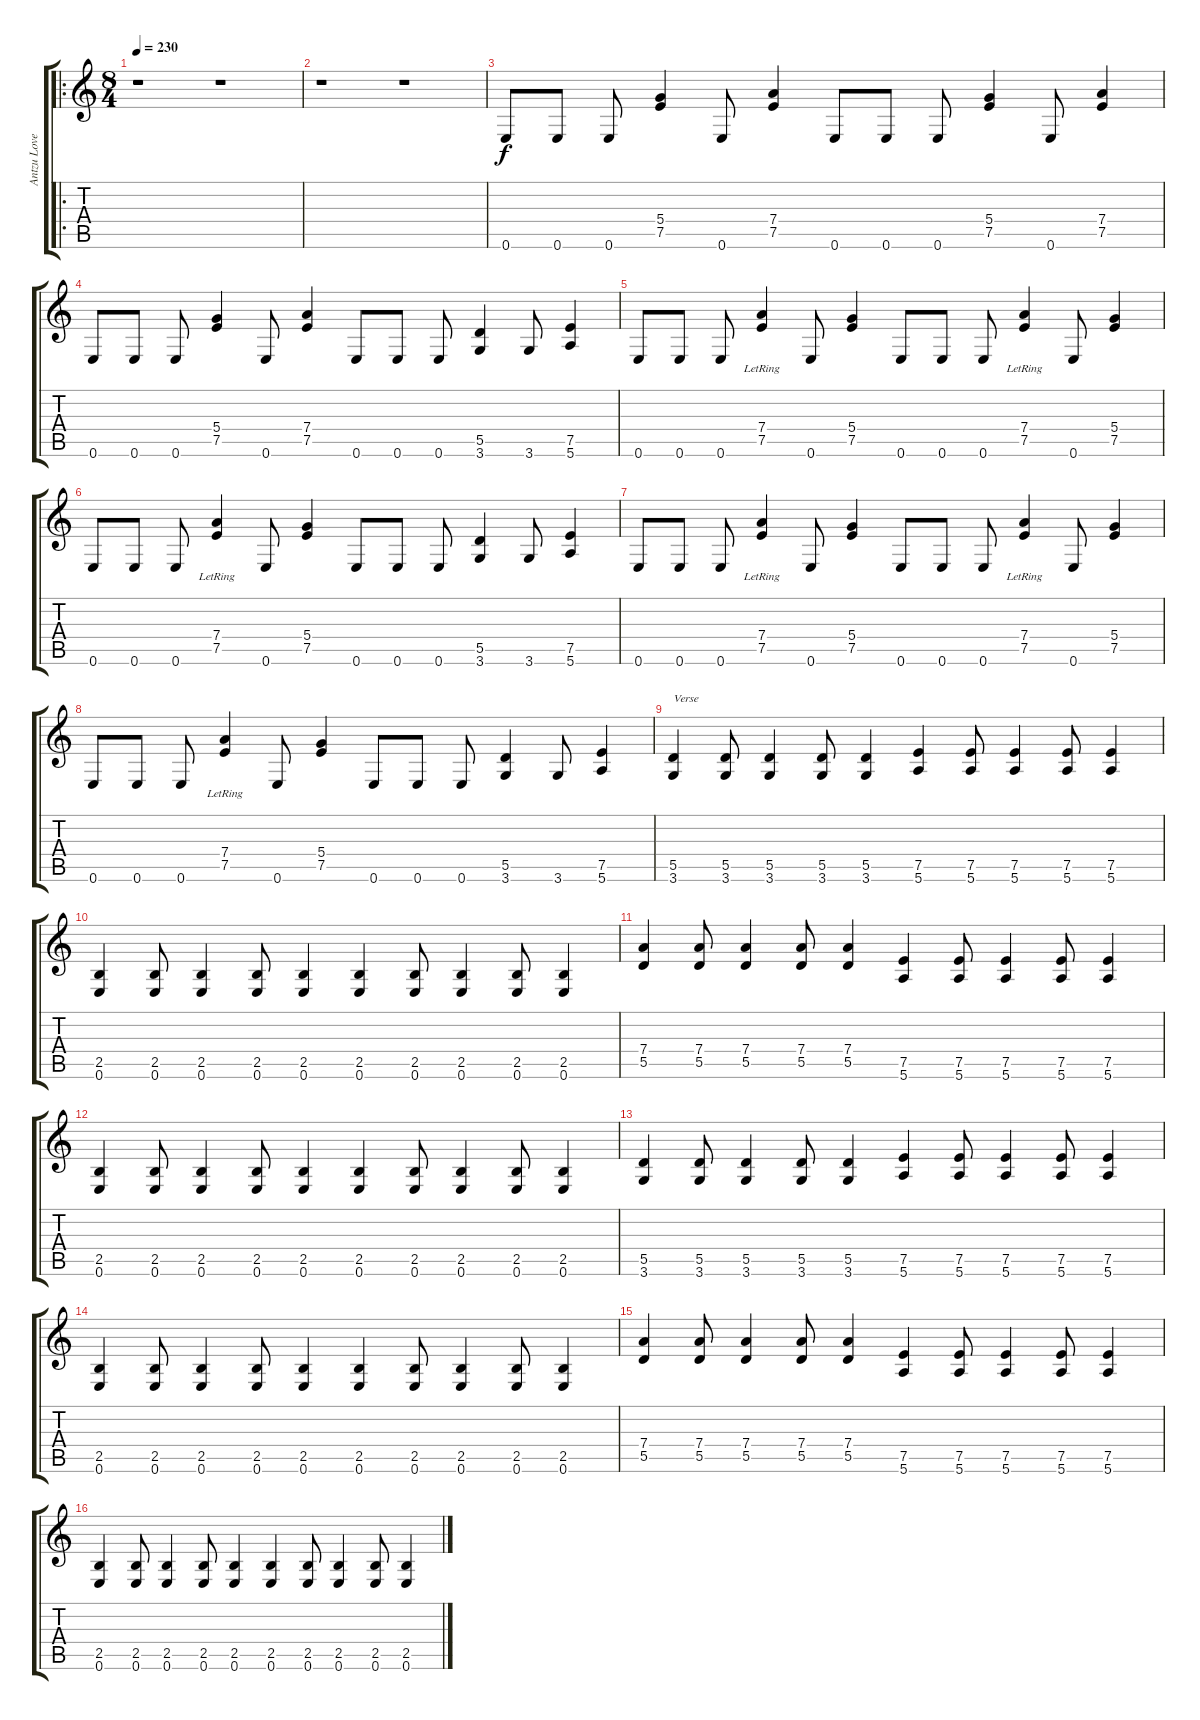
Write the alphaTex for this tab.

\track ("Antzu Lover" "Antzu Love") {instrument overdrivenguitar}
\staff {score tabs}
\tuning (E4 B3 G3 D3 A2 E2) {hide}
\ro
\ts (8 4)
\tempo 230
\clef g2
\ks c
r.1{dy f instrument overdrivenguitar} r.1 |
r.1 r.1 |
0.6.8 0.6.8 0.6.8 (5.4 7.5).4 0.6.8 (7.4 7.5).4 0.6.8 0.6.8 0.6.8 (5.4 7.5).4 0.6.8 (7.4 7.5).4 |
0.6.8 0.6.8 0.6.8 (5.4 7.5).4 0.6.8 (7.4 7.5).4 0.6.8 0.6.8 0.6.8 (5.5 3.6).4 3.6.8 (7.5 5.6).4 |
0.6.8 0.6.8 0.6.8 (7.4{lr} 7.5).4 0.6.8 (5.4 7.5).4 0.6.8 0.6.8 0.6.8 (7.4{lr} 7.5).4 0.6.8 (5.4 7.5).4 |
0.6.8 0.6.8 0.6.8 (7.4{lr} 7.5).4 0.6.8 (5.4 7.5).4 0.6.8 0.6.8 0.6.8 (5.5 3.6).4 3.6.8 (7.5 5.6).4 |
0.6.8 0.6.8 0.6.8 (7.4{lr} 7.5).4 0.6.8 (5.4 7.5).4 0.6.8 0.6.8 0.6.8 (7.4{lr} 7.5).4 0.6.8 (5.4 7.5).4 |
0.6.8 0.6.8 0.6.8 (7.4{lr} 7.5).4 0.6.8 (5.4 7.5).4 0.6.8 0.6.8 0.6.8 (5.5 3.6).4 3.6.8 (7.5 5.6).4 |
(5.5 3.6).4{txt "Verse"} (5.5 3.6).8 (5.5 3.6).4 (5.5 3.6).8 (5.5 3.6).4 (7.5 5.6).4 (7.5 5.6).8 (7.5 5.6).4 (7.5 5.6).8 (7.5 5.6).4 |
(2.5 0.6).4 (2.5 0.6).8 (2.5 0.6).4 (2.5 0.6).8 (2.5 0.6).4 (2.5 0.6).4 (2.5 0.6).8 (2.5 0.6).4 (2.5 0.6).8 (2.5 0.6).4 |
(7.4 5.5).4 (7.4 5.5).8 (7.4 5.5).4 (7.4 5.5).8 (7.4 5.5).4 (7.5 5.6).4 (7.5 5.6).8 (7.5 5.6).4 (7.5 5.6).8 (7.5 5.6).4 |
(2.5 0.6).4 (2.5 0.6).8 (2.5 0.6).4 (2.5 0.6).8 (2.5 0.6).4 (2.5 0.6).4 (2.5 0.6).8 (2.5 0.6).4 (2.5 0.6).8 (2.5 0.6).4 |
(5.5 3.6).4 (5.5 3.6).8 (5.5 3.6).4 (5.5 3.6).8 (5.5 3.6).4 (7.5 5.6).4 (7.5 5.6).8 (7.5 5.6).4 (7.5 5.6).8 (7.5 5.6).4 |
(2.5 0.6).4 (2.5 0.6).8 (2.5 0.6).4 (2.5 0.6).8 (2.5 0.6).4 (2.5 0.6).4 (2.5 0.6).8 (2.5 0.6).4 (2.5 0.6).8 (2.5 0.6).4 |
(7.4 5.5).4 (7.4 5.5).8 (7.4 5.5).4 (7.4 5.5).8 (7.4 5.5).4 (7.5 5.6).4 (7.5 5.6).8 (7.5 5.6).4 (7.5 5.6).8 (7.5 5.6).4 |
(2.5 0.6).4 (2.5 0.6).8 (2.5 0.6).4 (2.5 0.6).8 (2.5 0.6).4 (2.5 0.6).4 (2.5 0.6).8 (2.5 0.6).4 (2.5 0.6).8 (2.5 0.6).4
